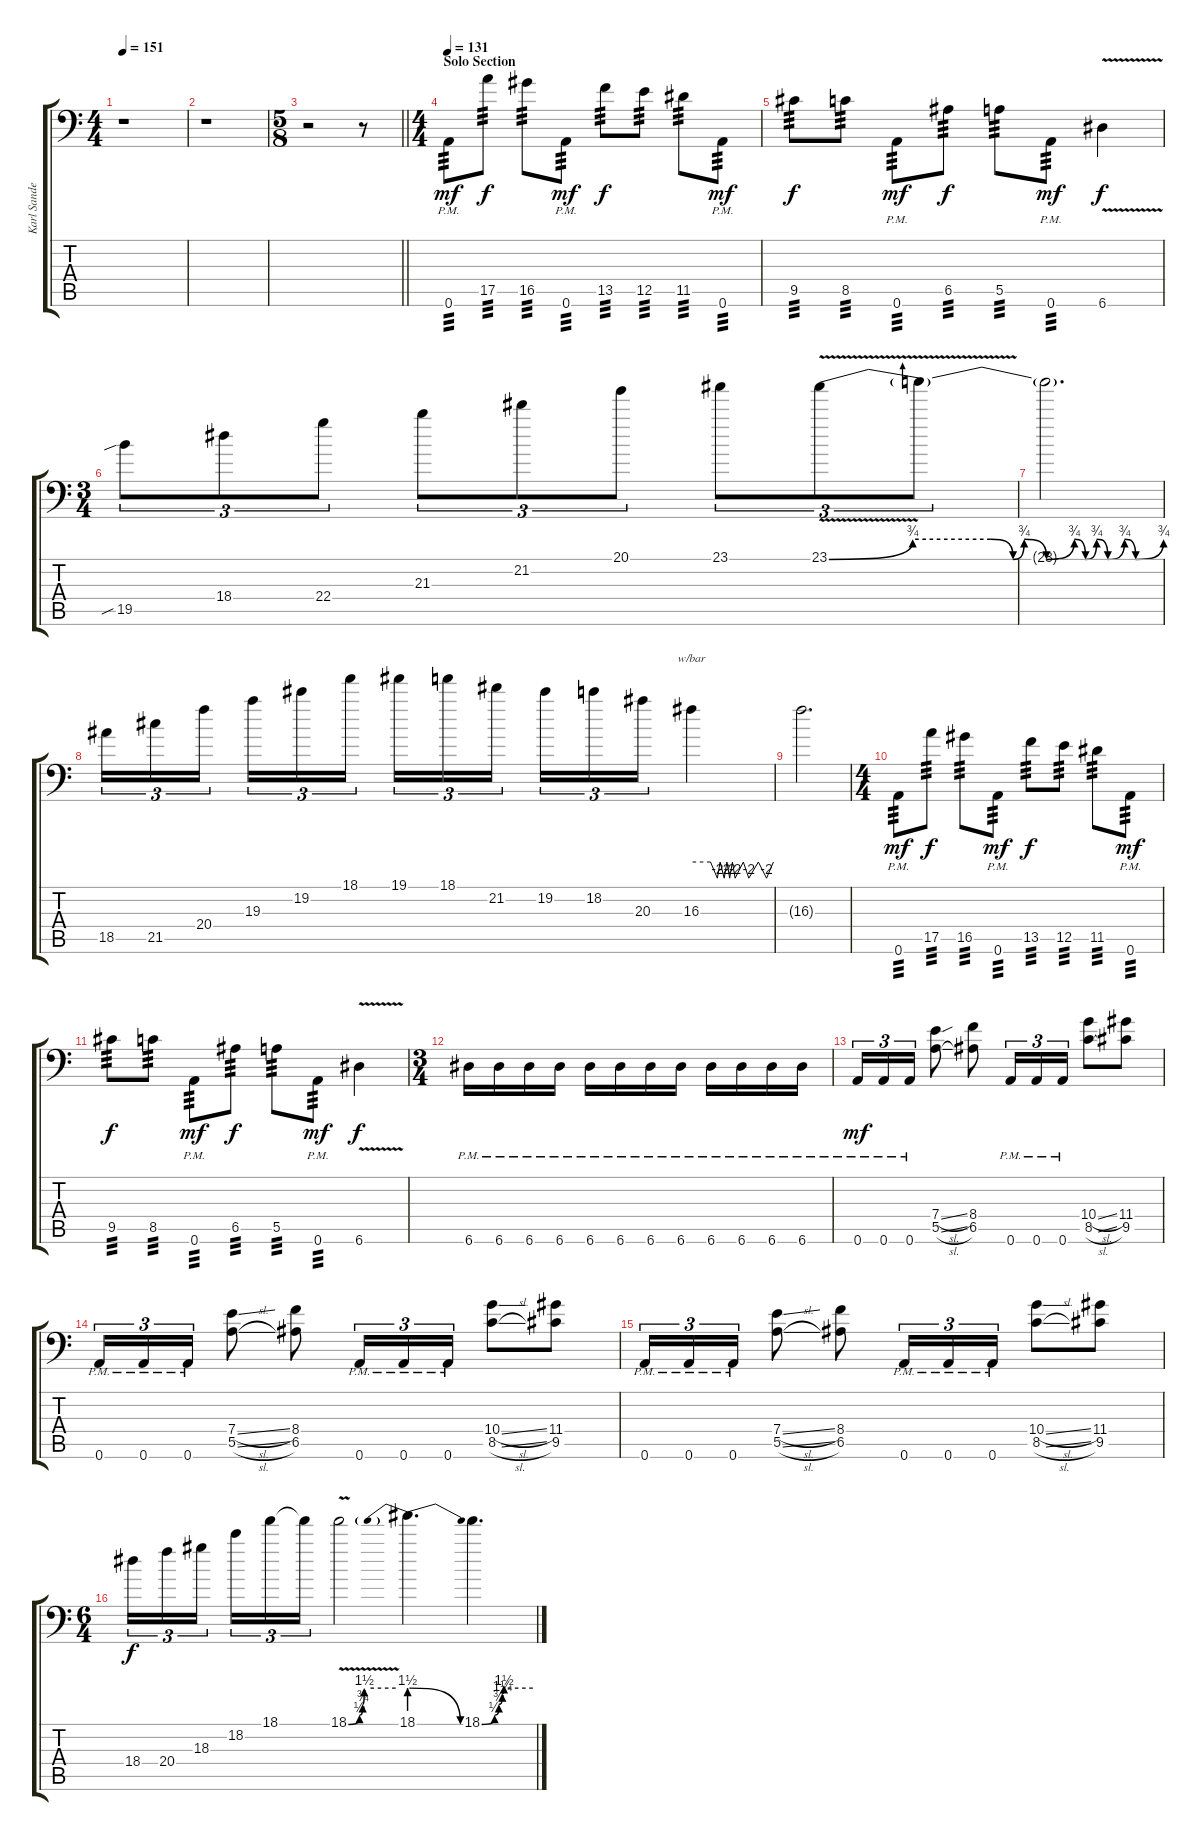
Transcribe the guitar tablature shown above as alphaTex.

\track ("Karl Sanders" "Karl Sande") {instrument overdrivenguitar}
\staff {score tabs}
\tuning (B3 Gb3 D3 A2 E2 A1) {hide}
\ts (4 4)
\tempo 151
\clef f4
\ks c
r.1{dy f} |
r.1 |
\ts (5 8)
\barLineRight lightlight
r.2 r.8 |
\ts (4 4)
\section ("" "Solo Section ")
\tempo 131
0.6{pm}.8{tp 3 dy mf volume 13} 17.5.8{tp 3 dy f} 16.5.8{tp 3} 0.6{pm}.8{tp 3 dy mf} 13.5.8{tp 3 dy f} 12.5.8{tp 3} 11.5.8{tp 3} 0.6{pm}.8{tp 3 dy mf} |
9.5.8{tp 3 dy f} 8.5.8{tp 3} 0.6{pm}.8{tp 3 dy mf} 6.5.8{tp 3 dy f} 5.5.8{tp 3} 0.6{pm}.8{tp 3 dy mf} 6.6{v}.4{dy f} |
\ts (3 4)
19.5{sib}.8{tu (3 2)} 18.4.8{tu (3 2)} 22.4.8{tu (3 2)} 21.3.8{tu (3 2)} 21.2.8{tu (3 2)} 20.1.8{tu (3 2)} 23.1.8{tu (3 2)} 23.1{be (custom 0 0 15 3 29 3 33 0 35 3 39 0 44 3 46 0 48 3 50 0 53 3 55 0 60 3) v}.8{tu (3 2)} 23.1{t}.8{tu (3 2)} |
23.1{t}.2{d} |
18.5.16{tu (3 2)} 21.5.16{tu (3 2)} 20.4.16{tu (3 2) beam splitsecondary} 19.3.16{tu (3 2)} 19.2.16{tu (3 2)} 18.1.16{tu (3 2)} 19.1.16{tu (3 2)} 18.1.16{tu (3 2)} 21.2.16{tu (3 2) beam splitsecondary} 19.2.16{tu (3 2)} 18.2.16{tu (3 2)} 20.3.16{tu (3 2)} 16.3.4{tbe (custom default 0 0 14 0 19 -8 21 0 24 -8 26 0 28 -8 30 0 32 -8 38 0 42 -8 49 0 55 -8 60 0)} |
16.3{t}.2{d} |
\ts (4 4)
0.6{pm}.8{tp 3 dy mf} 17.5.8{tp 3 dy f} 16.5.8{tp 3} 0.6{pm}.8{tp 3 dy mf} 13.5.8{tp 3 dy f} 12.5.8{tp 3} 11.5.8{tp 3} 0.6{pm}.8{tp 3 dy mf} |
9.5.8{tp 3 dy f} 8.5.8{tp 3} 0.6{pm}.8{tp 3 dy mf} 6.5.8{tp 3 dy f} 5.5.8{tp 3} 0.6{pm}.8{tp 3 dy mf} 6.6{v}.4{dy f} |
\ts (3 4)
6.6{pm}.16 6.6{pm}.16 6.6{pm}.16 6.6{pm}.16 6.6{pm}.16 6.6{pm}.16 6.6{pm}.16 6.6{pm}.16 6.6{pm}.16 6.6{pm}.16 6.6{pm}.16 6.6{pm}.16 |
0.6{pm}.16{tu (3 2) dy mf} 0.6{pm}.16{tu (3 2)} 0.6{pm}.16{tu (3 2)} (7.4{sl} 5.5{sl}).8 (8.4 6.5).8 0.6{pm}.16{tu (3 2)} 0.6{pm}.16{tu (3 2)} 0.6{pm}.16{tu (3 2)} (10.4{sl} 8.5{sl}).8 (11.4 9.5).8 |
0.6{pm}.16{tu (3 2)} 0.6{pm}.16{tu (3 2)} 0.6{pm}.16{tu (3 2)} (7.4{sl} 5.5{sl}).8 (8.4 6.5).8 0.6{pm}.16{tu (3 2)} 0.6{pm}.16{tu (3 2)} 0.6{pm}.16{tu (3 2)} (10.4{sl} 8.5{sl}).8 (11.4 9.5).8 |
0.6{pm}.16{tu (3 2)} 0.6{pm}.16{tu (3 2)} 0.6{pm}.16{tu (3 2)} (7.4{sl} 5.5{sl}).8 (8.4 6.5).8 0.6{pm}.16{tu (3 2)} 0.6{pm}.16{tu (3 2)} 0.6{pm}.16{tu (3 2)} (10.4{sl} 8.5{sl}).8 (11.4 9.5).8 |
\ts (6 4)
18.4.16{tu (3 2) dy f} 20.4.16{tu (3 2)} 18.3.16{tu (3 2) beam splitsecondary} 18.2.16{tu (3 2)} 18.1.16{tu (3 2)} 18.1{t}.16{tu (3 2)} 18.1{be (custom 0 0 14 1 18 3 20 6 60 6) v}.2 18.1{be (prebendrelease 0 6 60 0)}.4{d} 18.1{be (custom 0 0 15 1 20 3 24 5 26 6 60 6)}.4{d}
